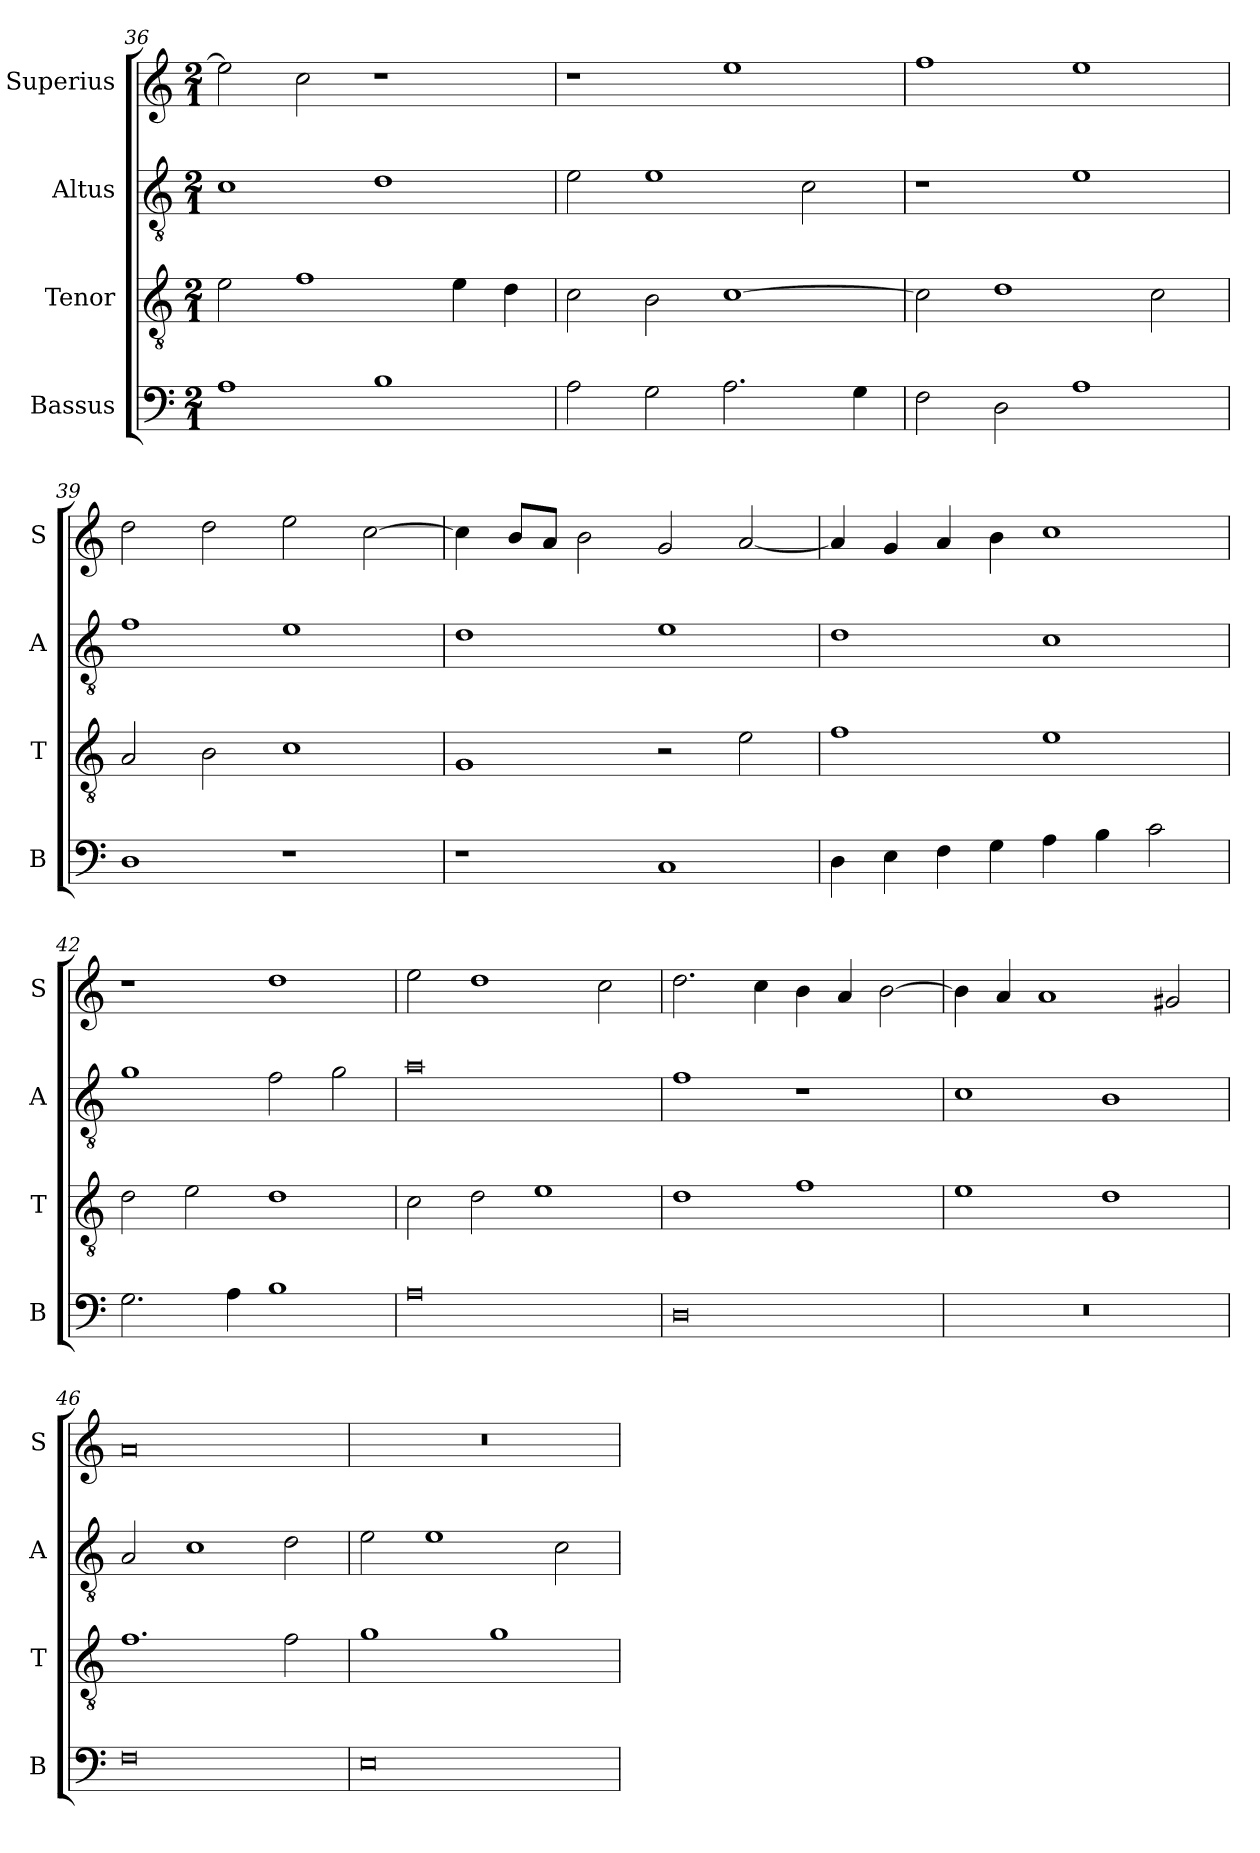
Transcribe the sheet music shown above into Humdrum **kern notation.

**kern	**kern	**kern	**kern
*part4	*part3	*part2	*part1
*staff4	*staff3	*staff2	*staff1
*I"Bassus	*I"Tenor	*I"Altus	*I"Superius
*I'B	*I'T	*I'A	*I'S
*clefF4	*clefGv2	*clefGv2	*clefG2
*k[]	*k[]	*k[]	*k[]
*C:	*C:	*C:	*C:
*M2/1	*M2/1	*M2/1	*M2/1
=36	=36	=36	=36
1A	2e	1c	2ee]
.	1f	.	2cc
1B	.	1d	1r
.	4e	.	.
.	4d	.	.
=37	=37	=37	=37
2A	2c	2e	1r
2G	2B	1e	.
2.A	[1c	.	1ee
.	.	2c	.
4G	.	.	.
=38	=38	=38	=38
2F	2c]	1r	1ff
2D	1d	.	.
1A	.	1e	1ee
.	2c	.	.
=39	=39	=39	=39
1D	2A	1f	2dd
.	2B	.	2dd
1r	1c	1e	2ee
.	.	.	[2cc
=40	=40	=40	=40
1r	1G	1d	4cc]
.	.	.	8bL
.	.	.	8aJ
.	.	.	2b
1C	2r	1e	2g
.	2e	.	[2a
=41	=41	=41	=41
4D	1f	1d	4a]
4E	.	.	4g
4F	.	.	4a
4G	.	.	4b
4A	1e	1c	1cc
4B	.	.	.
2c	.	.	.
=42	=42	=42	=42
2.G	2d	1g	1r
.	2e	.	.
4A	.	.	.
1B	1d	2f	1dd
.	.	2g	.
=43	=43	=43	=43
0A	2c	0a	2ee
.	2d	.	1dd
.	1e	.	.
.	.	.	2cc
=44	=44	=44	=44
0D	1d	1f	2.dd
.	.	.	4cc
.	1f	1r	4b
.	.	.	4a
.	.	.	[2b
=45	=45	=45	=45
0r	1e	1c	4b]
.	.	.	4a
.	.	.	1a
.	1d	1B	.
.	.	.	2g#X
=46	=46	=46	=46
0F	1.f	2A	0a
.	.	1c	.
.	2f	2d	.
=47	=47	=47	=47
0E	1g	2e	0r
.	.	1e	.
.	1g	.	.
.	.	2c	.
=	=	=	=
*-	*-	*-	*-
